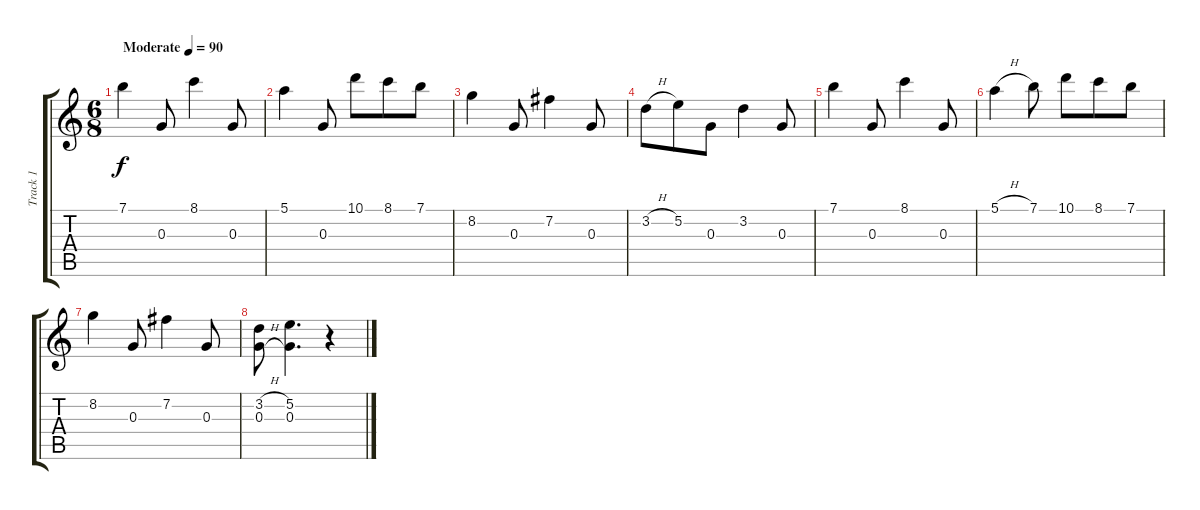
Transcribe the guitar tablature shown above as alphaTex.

\track ("Track 1" "Track 1") {instrument acousticguitarsteel}
\staff {score tabs}
\tuning (E4 B3 G3 D3 A2 E2) {hide}
\ts (6 8)
\tempo (90 "Moderate")
\clef g2
\ks c
7.1.4{dy f instrument acousticguitarsteel} 0.3.8 8.1.4 0.3.8 |
5.1.4 0.3.8 10.1.8 8.1.8 7.1.8 |
8.2.4 0.3.8 7.2.4 0.3.8 |
3.2{h}.8 5.2.8 0.3.8 3.2.4 0.3.8 |
7.1.4 0.3.8 8.1.4 0.3.8 |
5.1{h}.4 7.1.8 10.1.8 8.1.8 7.1.8 |
8.2.4 0.3.8 7.2.4 0.3.8 |
(3.2{h} 0.3{h}).8 (5.2 0.3).4{d} r.4
